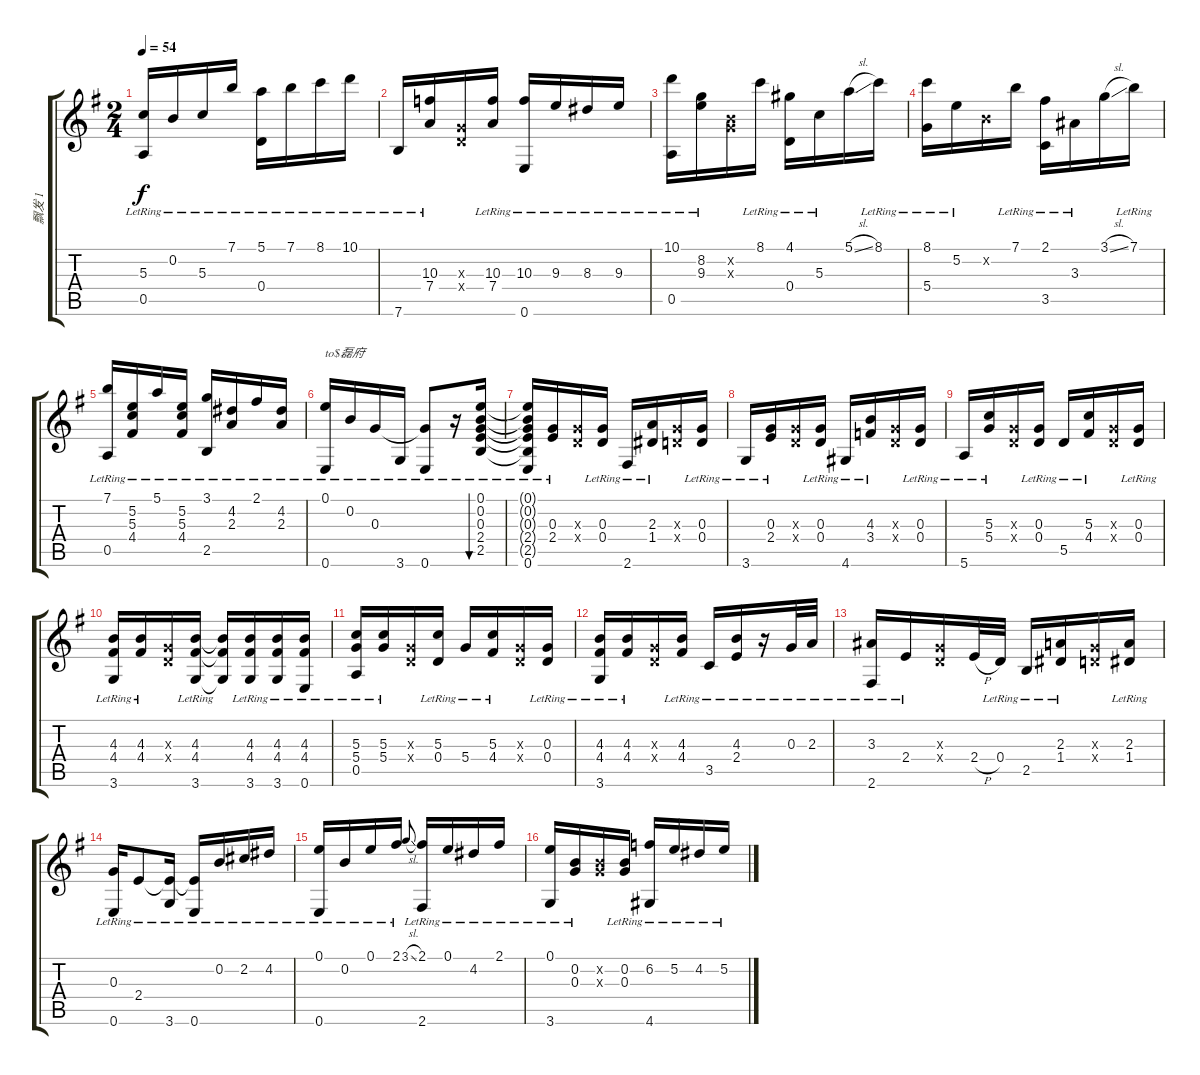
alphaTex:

\track ("飘发 1" "飘发 1") {instrument acousticguitarnylon}
\staff {score tabs}
\tuning (E4 B3 G3 D3 A2 E2) {hide}
\ts (2 4)
\tempo 54
\clef g2
\ks g
(5.3{lr} 0.5{lr}).16{dy f} 0.2{lr}.16 5.3{lr}.16 7.1{lr}.16 (5.1{lr} 0.4{lr}).16 7.1{lr}.16 8.1{lr}.16 10.1{lr}.16 |
7.6{lr}.16 (10.3{lr} 7.4{lr}).16 (0.3{x} 0.4{x}).16 (10.3{lr} 7.4{lr}).16 (10.3{lr} 0.6{lr}).16 9.3{lr}.16 8.3{lr}.16 9.3{lr}.16 |
(10.1{lr} 0.5{lr}).16 (8.2{lr} 9.3{lr}).16 (0.2{x} 0.3{x}).16 8.1{lr}.16 (4.1{lr} 0.4{lr}).16 5.3{lr}.16 5.1{sl}.16 8.1{lr}.16 |
(8.1{lr} 5.4{lr}).16 5.2{lr}.16 0.2{x}.16 7.1{lr}.16 (2.1{lr} 3.5{lr}).16 3.3{lr}.16 3.1{sl}.16 7.1{lr}.16 |
(7.1{lr} 0.5{lr}).16 (5.2{lr} 5.3{lr} 4.4{lr}).16 5.1{lr}.16 (5.2{lr} 5.3{lr} 4.4{lr}).16 (3.1{lr} 2.5{lr}).16 (4.2{lr} 2.3{lr}).16 2.1{lr}.16 (4.2{lr} 2.3{lr}).16 |
(0.1{lr} 0.6{lr}).16{txt "to$磊府"} 0.2{lr}.16 0.3{lr}.16 3.6{lr}.16 (0.3{t} 0.6{lr}).8 r.16 (0.1{lr} 0.2{lr} 0.3{lr} 2.4{lr} 2.5{lr}).16{bu 120} |
(0.1{t} 0.2{t} 0.3{t} 2.4{t} 2.5{t} 0.6{lr}).16 (0.3{lr} 2.4{lr}).16 (0.3{x} 0.4{x}).16 (0.3{lr} 0.4{lr}).16 2.6{lr}.16 (2.3{lr} 1.4{lr}).16 (0.3{x} 0.4{x}).16 (0.3{lr} 0.4{lr}).16 |
3.6{lr}.16 (0.3{lr} 2.4{lr}).16 (0.3{x} 0.4{x}).16 (0.3{lr} 0.4).16 4.6{lr}.16 (4.3{lr} 3.4{lr}).16 (0.3{x} 0.4{x}).16 (0.3{lr} 0.4{lr}).16 |
5.6{lr}.16 (5.3{lr} 5.4{lr}).16 (0.3{x} 0.4{x}).16 (0.3{lr} 0.4{lr}).16 5.5{lr}.16 (5.3{lr} 4.4{lr}).16 (0.3{x} 0.4{x}).16 (0.3{lr} 0.4{lr}).16 |
(4.3{lr} 4.4{lr} 3.6{lr}).16 (4.3{lr} 4.4{lr}).16 (0.3{x} 0.4{x}).16 (4.3{lr} 4.4{lr} 3.6{lr}).16 (4.3{t} 4.4{t} 3.6{t}).16 (4.3{lr} 4.4{lr} 3.6{lr}).16 (4.3{lr} 4.4{lr} 3.6{lr}).16 (4.3{lr} 4.4{lr} 0.6{lr}).16 |
(5.3{lr} 5.4{lr} 0.5{lr}).16 (5.3{lr} 5.4{lr}).16 (0.3{x} 0.4{x}).16 (5.3{lr} 0.4{lr}).16 5.4{lr}.16 (5.3{lr} 4.4{lr}).16 (0.3{x} 0.4{x}).16 (0.3{lr} 0.4{lr}).16 |
(4.3{lr} 4.4{lr} 3.6{lr}).16 (4.3{lr} 4.4{lr}).16 (0.3{x} 0.4{x}).16 (4.3{lr} 4.4{lr}).16 3.5{lr}.16 (4.3{lr} 2.4{lr}).16 r.16 0.3{lr}.32 2.3{lr}.32 |
(3.3{lr} 2.6{lr}).16 2.4{lr}.16 (0.3{x} 0.4{x}).16 2.4{h}.32 0.4{lr}.32 2.5{lr}.16 (2.3{lr} 1.4{lr}).16 (0.3{x} 0.4{x}).16 (2.3{lr} 1.4{lr}).16 |
(0.3{lr} 0.6{lr}).16 2.4{lr}.8 (2.4{t} 3.6{lr}).16 (2.4{t} 0.6{lr}).16 0.2{lr}.16 2.2{lr}.16 4.2{lr}.16 |
(0.1{lr} 0.6{lr}).16 0.2{lr}.16 0.1{lr}.16 2.1{lr}.16 3.1{sl}.8{gr onbeat} (2.1{lr} 2.6{lr}).16 0.1{lr}.16 4.2{lr}.16 2.1{lr}.16 |
(0.1{lr} 3.6{lr}).16 (0.2{lr} 0.3{lr}).16 (0.2{x} 0.3{x}).16 (0.2{lr} 0.3{lr}).16 (6.2{lr} 4.6{lr}).16 5.2{lr}.16 4.2{lr}.16 5.2{lr}.16
